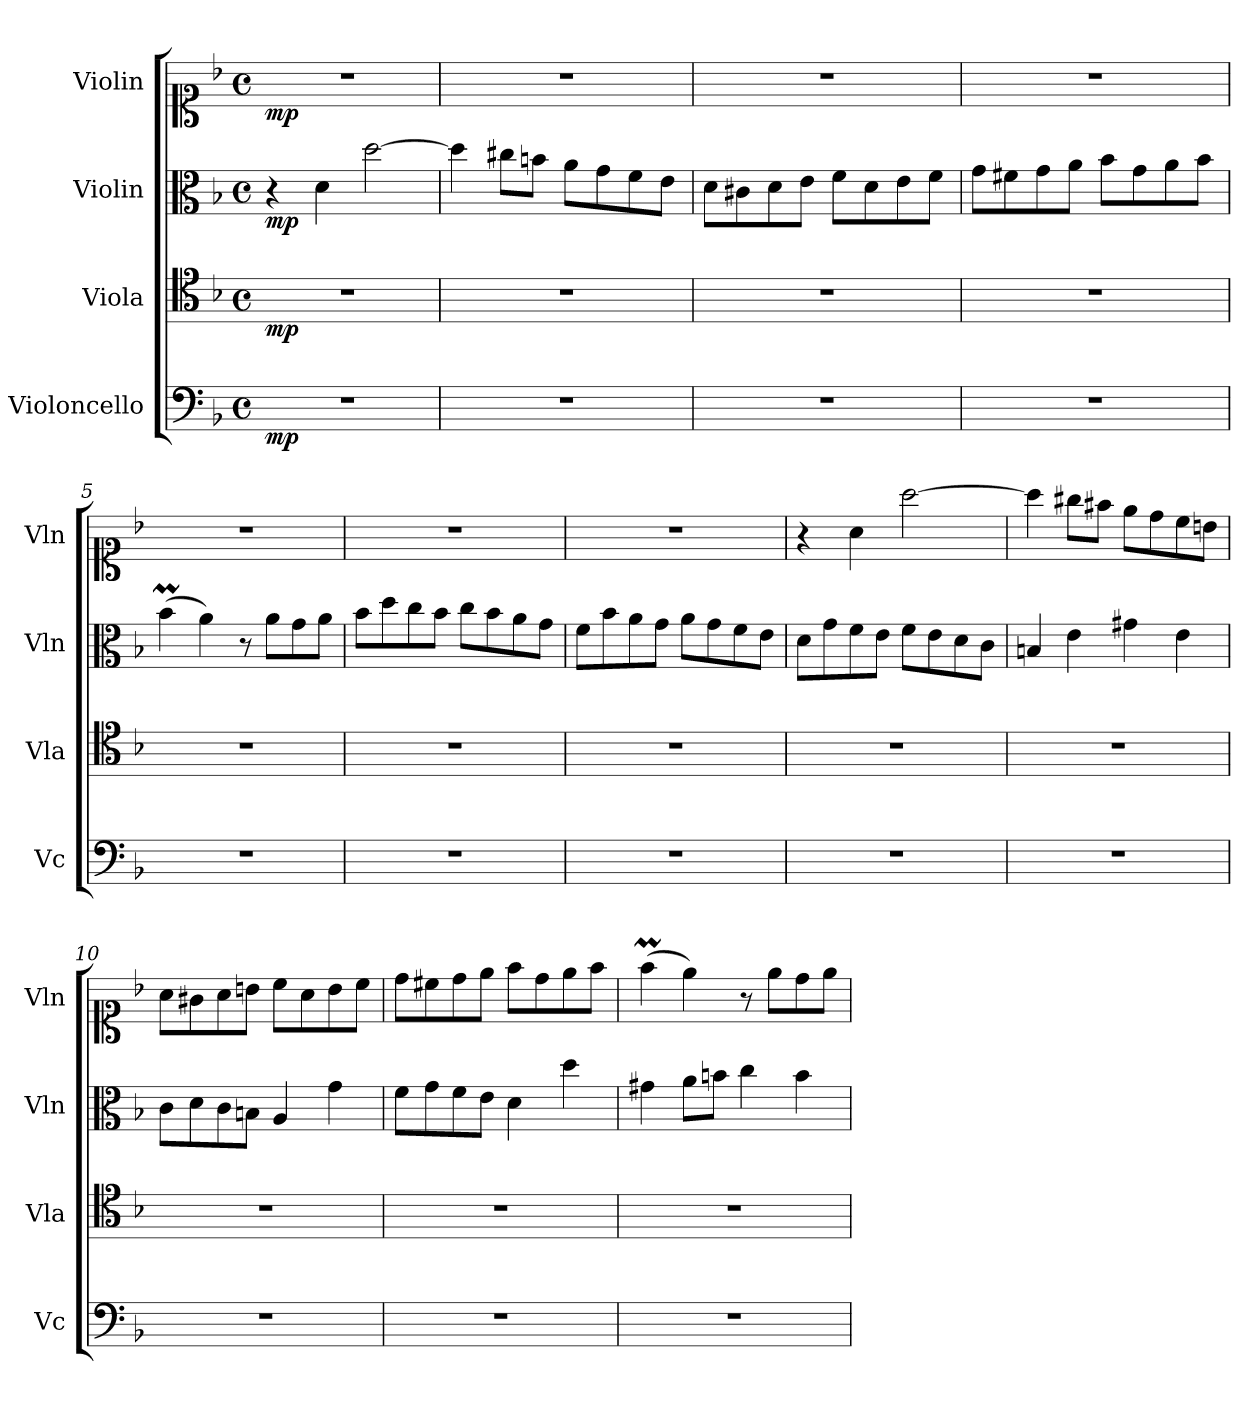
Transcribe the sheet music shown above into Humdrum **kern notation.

**kern	**dynam	**kern	**dynam	**kern	**dynam	**kern	**dynam
*part4	*part4	*part3	*part3	*part2	*part2	*part1	*part1
*staff4	*staff4	*staff3	*staff3	*staff2	*staff2	*staff1	*staff1
*I"Violoncello	*	*I"Viola	*	*I"Violin	*	*I"Violin	*
*I'Vc	*	*I'Vla	*	*I'Vln	*	*I'Vln	*
*clefF4	*	*clefC4	*	*clefC3	*	*clefC1	*
*k[b-]	*	*k[b-]	*	*k[b-]	*	*k[b-]	*
*M4/4	*	*M4/4	*	*M4/4	*	*M4/4	*
*met(c)	*	*met(c)	*	*met(c)	*	*met(c)	*
*MM140	*	*MM140	*	*MM140	*	*MM140	*
=1	=1	=1	=1	=1	=1	=1	=1
!	!LO:DY:b	!	!LO:DY:b	!	!LO:DY:b	!	!LO:DY:b
1r	mp	1r	mp	4r	mp	1r	mp
.	.	.	.	4d\	.	.	.
.	.	.	.	[2dd\	.	.	.
=2	=2	=2	=2	=2	=2	=2	=2
1r	.	1r	.	4dd\]	.	1r	.
.	.	.	.	8cc#X\L	.	.	.
.	.	.	.	8bn\J	.	.	.
.	.	.	.	8a\L	.	.	.
.	.	.	.	8g\	.	.	.
.	.	.	.	8f\	.	.	.
.	.	.	.	8e\J	.	.	.
=3	=3	=3	=3	=3	=3	=3	=3
1r	.	1r	.	8d\L	.	1r	.
.	.	.	.	8c#X\	.	.	.
.	.	.	.	8d\	.	.	.
.	.	.	.	8e\J	.	.	.
.	.	.	.	8f\L	.	.	.
.	.	.	.	8d\	.	.	.
.	.	.	.	8e\	.	.	.
.	.	.	.	8f\J	.	.	.
=4	=4	=4	=4	=4	=4	=4	=4
1r	.	1r	.	8g\L	.	1r	.
.	.	.	.	8f#X\	.	.	.
.	.	.	.	8g\	.	.	.
.	.	.	.	8a\J	.	.	.
.	.	.	.	8b-\L	.	.	.
.	.	.	.	8g\	.	.	.
.	.	.	.	8a\	.	.	.
.	.	.	.	8b-\J	.	.	.
=5	=5	=5	=5	=5	=5	=5	=5
1r	.	1r	.	(4b-M\	.	1r	.
.	.	.	.	4a\)	.	.	.
.	.	.	.	8r	.	.	.
.	.	.	.	8a\L	.	.	.
.	.	.	.	8g\	.	.	.
.	.	.	.	8a\J	.	.	.
=6	=6	=6	=6	=6	=6	=6	=6
1r	.	1r	.	8b-\L	.	1r	.
.	.	.	.	8dd\	.	.	.
.	.	.	.	8cc\	.	.	.
.	.	.	.	8b-\J	.	.	.
.	.	.	.	8cc\L	.	.	.
.	.	.	.	8b-\	.	.	.
.	.	.	.	8a\	.	.	.
.	.	.	.	8g\J	.	.	.
=7	=7	=7	=7	=7	=7	=7	=7
1r	.	1r	.	8f\L	.	1r	.
.	.	.	.	8b-\	.	.	.
.	.	.	.	8a\	.	.	.
.	.	.	.	8g\J	.	.	.
.	.	.	.	8a\L	.	.	.
.	.	.	.	8g\	.	.	.
.	.	.	.	8f\	.	.	.
.	.	.	.	8e\J	.	.	.
!!LO:LB:g=z
=8	=8	=8	=8	=8	=8	=8	=8
1r	.	1r	.	8d\L	.	4r	.
.	.	.	.	8g\	.	.	.
.	.	.	.	8f\	.	4a\	.
.	.	.	.	8e\J	.	.	.
.	.	.	.	8f\L	.	[2aa\	.
.	.	.	.	8e\	.	.	.
.	.	.	.	8d\	.	.	.
.	.	.	.	8c\J	.	.	.
=9	=9	=9	=9	=9	=9	=9	=9
1r	.	1r	.	4Bn/	.	4aa\]	.
.	.	.	.	4e\	.	8gg#X\L	.
.	.	.	.	.	.	8ff#X\J	.
.	.	.	.	4g#X\	.	8ee\L	.
.	.	.	.	.	.	8dd\	.
.	.	.	.	4e\	.	8cc\	.
.	.	.	.	.	.	8bn\J	.
=10	=10	=10	=10	=10	=10	=10	=10
1r	.	1r	.	8c\L	.	8a\L	.
.	.	.	.	8d\	.	8g#X\	.
.	.	.	.	8c\	.	8a\	.
.	.	.	.	8Bn\J	.	8bn\J	.
.	.	.	.	4A/	.	8cc\L	.
.	.	.	.	.	.	8a\	.
.	.	.	.	4g\	.	8b\	.
.	.	.	.	.	.	8cc\J	.
=11	=11	=11	=11	=11	=11	=11	=11
1r	.	1r	.	8f\L	.	8dd\L	.
.	.	.	.	8g\	.	8cc#X\	.
.	.	.	.	8f\	.	8dd\	.
.	.	.	.	8e\J	.	8ee\J	.
.	.	.	.	4d\	.	8ff\L	.
.	.	.	.	.	.	8dd\	.
.	.	.	.	4dd\	.	8ee\	.
.	.	.	.	.	.	8ff\J	.
=12	=12	=12	=12	=12	=12	=12	=12
1r	.	1r	.	4g#X\	.	(4ffM\	.
.	.	.	.	8a\L	.	4ee\)	.
.	.	.	.	8bn\J	.	.	.
.	.	.	.	4cc\	.	8r	.
.	.	.	.	.	.	8ee\L	.
.	.	.	.	4b\	.	8dd\	.
.	.	.	.	.	.	8ee\J	.
=	=	=	=	=	=	=	=
*-	*-	*-	*-	*-	*-	*-	*-
